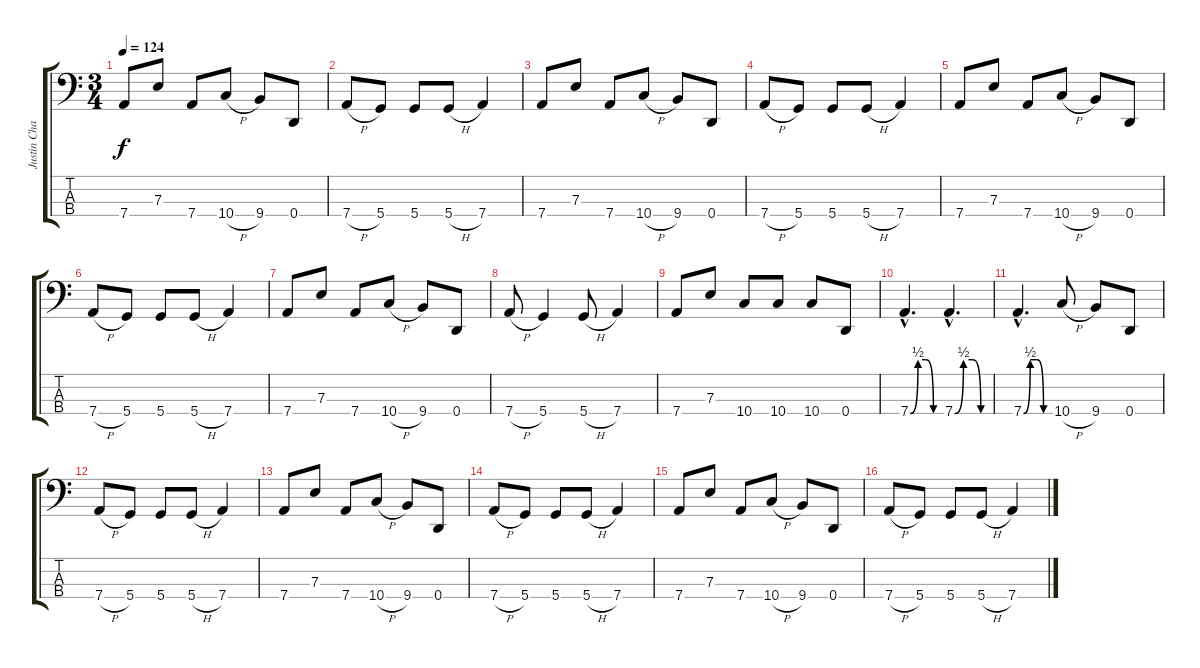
\track ("Justin Chancellor" "Justin Cha") {instrument electricbasspick}
\staff {score tabs}
\tuning (G2 D2 A1 D1) {hide}
\ts (3 4)
\tempo 124
\clef f4
\ks c
7.4.8{dy f} 7.3.8 7.4.8 10.4{h}.8 9.4.8 0.4.8 |
7.4{h}.8 5.4.8 5.4.8 5.4{h}.8 7.4.4 |
7.4.8 7.3.8 7.4.8 10.4{h}.8 9.4.8 0.4.8 |
7.4{h}.8 5.4.8 5.4.8 5.4{h}.8 7.4.4 |
7.4.8 7.3.8 7.4.8 10.4{h}.8 9.4.8 0.4.8 |
7.4{h}.8 5.4.8 5.4.8 5.4{h}.8 7.4.4 |
7.4.8 7.3.8 7.4.8 10.4{h}.8 9.4.8 0.4.8 |
7.4{h}.8 5.4.4 5.4{h}.8 7.4.4 |
7.4.8 7.3.8 10.4.8 10.4.8 10.4.8 0.4.8 |
7.4{be (custom 0 0 15 2 30 2 45 0 60 0) hac}.4{d} 7.4{be (custom 0 0 15 2 30 2 45 0 60 0) hac}.4{d} |
7.4{be (custom 0 0 15 2 30 2 45 0 60 0) hac}.4{d} 10.4{h}.8 9.4.8 0.4.8 |
7.4{h}.8 5.4.8 5.4.8 5.4{h}.8 7.4.4 |
7.4.8 7.3.8 7.4.8 10.4{h}.8 9.4.8 0.4.8 |
7.4{h}.8 5.4.8 5.4.8 5.4{h}.8 7.4.4 |
7.4.8 7.3.8 7.4.8 10.4{h}.8 9.4.8 0.4.8 |
7.4{h}.8 5.4.8 5.4.8 5.4{h}.8 7.4.4
